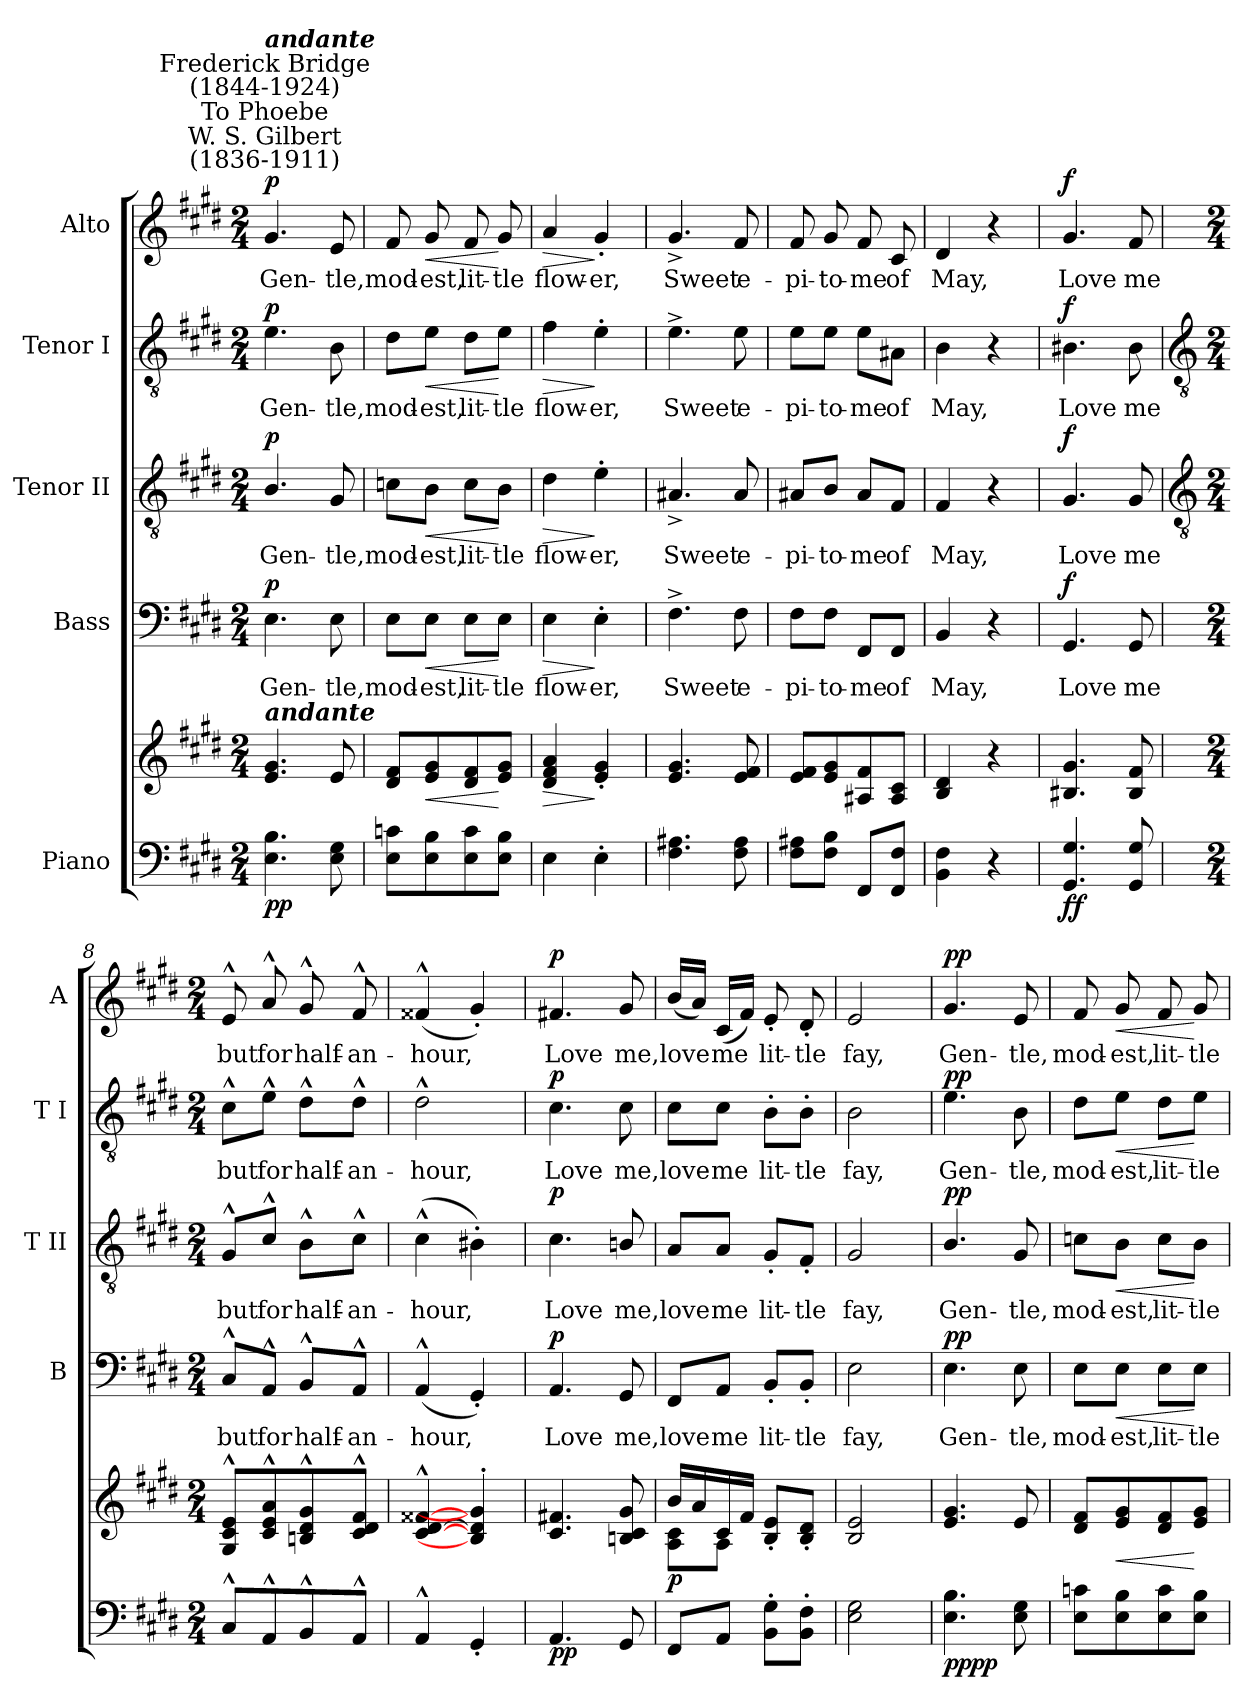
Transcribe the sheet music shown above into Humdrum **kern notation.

**kern	**kern	**dynam	**kern	**text	**dynam	**kern	**text	**dynam	**kern	**text	**dynam	**kern	**text	**dynam
*part5	*part5	*part5	*part4	*part4	*part4	*part3	*part3	*part3	*part2	*part2	*part2	*part1	*part1	*part1
*staff6	*staff5	*staff5/6	*staff4	*staff4	*staff4	*staff3	*staff3	*staff3	*staff2	*staff2	*staff2	*staff1	*staff1	*staff1
*I"Piano	*	*	*I"Bass	*	*	*I"Tenor II	*	*	*I"Tenor I	*	*	*I"Alto	*	*
*	*	*	*I'B	*	*	*I'T II	*	*	*I'T I	*	*	*I'A	*	*
*clefF4	*clefG2	*	*clefF4	*	*	*clefGv2	*	*	*clefGv2	*	*	*clefG2	*	*
*k[f#c#g#d#]	*k[f#c#g#d#]	*	*k[f#c#g#d#]	*	*	*k[f#c#g#d#]	*	*	*k[f#c#g#d#]	*	*	*k[f#c#g#d#]	*	*
*E:	*E:	*	*E:	*	*	*E:	*	*	*E:	*	*	*E:	*	*
*M2/4	*M2/4	*	*M2/4	*	*	*M2/4	*	*	*M2/4	*	*	*M2/4	*	*
=1	=1	=1	=1	=1	=1	=1	=1	=1	=1	=1	=1	=1	=1	=1
!	!	!	!	!	!	!	!	!	!	!	!	!LO:TX:a:cj:t=W. S. Gilbert\n(1836-1911)	!	!
!	!	!	!	!	!	!	!	!	!	!	!	!LO:TX:a:cj:t=To Phoebe	!	!
!	!	!	!	!	!	!	!	!	!	!	!	!LO:TX:a:cj:t=Frederick Bridge\n(1844-1924)	!	!
!	!	!	!	!	!	!	!	!	!	!	!	!LO:TX:a:Bi:t=andante	!	!
!	!LO:TX:a:Bi:t=andante	!	!	!	!	!	!	!	!	!	!	!	!	!
!	!	!LO:DY:b=2	!	!LO:LY:b	!	!	!LO:LY:b	!	!	!LO:LY:b	!	!	!LO:LY:b	!
!	!	!LO:DY:n=1:b	!	!	!LO:DY:b	!	!	!LO:DY:b	!	!	!LO:DY:b	!	!	!LO:DY:b
4.E 4.B	4.e 4.g#	p p	4.E	Gen-	p	4.B/	Gen-	p	4.e	Gen-	p	4.g#	Gen-	p
!	!	!	!	!LO:LY:b	!	!	!LO:LY:b	!	!	!LO:LY:b	!	!	!LO:LY:b	!
8E 8G#	8e	.	8E	-tle,	.	8G#	-tle,	.	8B	-tle,	.	8e	-tle,	.
=2	=2	=2	=2	=2	=2	=2	=2	=2	=2	=2	=2	=2	=2	=2
!	!	!	!	!LO:LY:b	!	!	!LO:LY:b	!	!	!LO:LY:b	!	!	!LO:LY:b	!
8E 8cnL	8d# 8f#L	.	8E\L	mod-	.	8cn\L	mod-	.	8d#\L	mod-	.	8f#	mod-	.
!	!	!LO:HP:b	!	!LO:LY:b	!LO:HP:b	!	!LO:LY:b	!LO:HP:b	!	!LO:LY:b	!LO:HP:b	!	!LO:LY:b	!LO:HP:b
8E 8B	8e 8g#	<	8E\J	-est,	<	8B\J	-est,	<	8e\J	-est,	<	8g#	-est,	<
!	!	!	!	!LO:LY:b	!	!	!LO:LY:b	!	!	!LO:LY:b	!	!	!LO:LY:b	!
8E 8c	8d# 8f#	.	8E\L	lit-	.	8c\L	lit-	.	8d#\L	lit-	.	8f#	lit-	.
!	!	!	!	!LO:LY:b	!	!	!LO:LY:b	!	!	!LO:LY:b	!	!	!LO:LY:b	!
8E 8BJ	8e 8g#J	[	8E\J	-tle	[	8B\J	-tle	[	8e\J	-tle	[	8g#	-tle	[
=3	=3	=3	=3	=3	=3	=3	=3	=3	=3	=3	=3	=3	=3	=3
!	!	!LO:HP:b	!	!LO:LY:b	!LO:HP:b	!	!LO:LY:b	!LO:HP:b	!	!LO:LY:b	!LO:HP:b	!	!LO:LY:b	!LO:HP:b
4E	4d# 4f# 4a	>	4E	flow-	>	4d#	flow-	>	4f#	flow-	>	4a	flow-	>
!	!	!	!	!LO:LY:b	!	!	!LO:LY:b	!	!	!LO:LY:b	!	!	!LO:LY:b	!
4E'	4e' 4g#'	]	4E'	-er,	]	4e'	-er,	]	4e'	-er,	]	4g#'	-er,	]
=4	=4	=4	=4	=4	=4	=4	=4	=4	=4	=4	=4	=4	=4	=4
!	!	!	!	!LO:LY:b	!	!	!LO:LY:b	!	!	!LO:LY:b	!	!	!LO:LY:b	!
4.F# 4.A#X	4.e 4.g#	.	4.F#^	Sweet	.	4.A#X^	Sweet	.	4.e^	Sweet	.	4.g#^	Sweet	.
!	!	!	!	!LO:LY:b	!	!	!LO:LY:b	!	!	!LO:LY:b	!	!	!LO:LY:b	!
8F# 8A#	8e 8f#	.	8F#	e-	.	8A#	e-	.	8e	e-	.	8f#	e-	.
=5	=5	=5	=5	=5	=5	=5	=5	=5	=5	=5	=5	=5	=5	=5
!	!	!	!	!LO:LY:b	!	!	!LO:LY:b	!	!	!LO:LY:b	!	!	!LO:LY:b	!
8F# 8A#XL	8e 8f#L	.	8F#\L	-pi-	.	8A#X/L	-pi-	.	8e\L	-pi-	.	8f#	-pi-	.
!	!	!	!	!LO:LY:b	!	!	!LO:LY:b	!	!	!LO:LY:b	!	!	!LO:LY:b	!
8F# 8BJ	8e 8g#	.	8F#\J	-to-	.	8B/J	-to-	.	8e\J	-to-	.	8g#	-to-	.
!	!	!	!	!LO:LY:b	!	!	!LO:LY:b	!	!	!LO:LY:b	!	!	!LO:LY:b	!
8FF#L	8A#X 8f#	.	8FF#/L	-me	.	8A#/L	-me	.	8e\L	-me	.	8f#	-me	.
!	!	!	!	!LO:LY:b	!	!	!LO:LY:b	!	!	!LO:LY:b	!	!	!LO:LY:b	!
8FF# 8F#J	8A# 8c#J	.	8FF#/J	of	.	8F#/J	of	.	8A#X\J	of	.	8c#	of	.
=6	=6	=6	=6	=6	=6	=6	=6	=6	=6	=6	=6	=6	=6	=6
!	!	!	!	!LO:LY:b	!	!	!LO:LY:b	!	!	!LO:LY:b	!	!	!LO:LY:b	!
4BB 4F#	4B 4d#	.	4BB	May,	.	4F#	May,	.	4B	May,	.	4d#	May,	.
4r	4r	.	4r	.	.	4r	.	.	4r	.	.	4r	.	.
=7	=7	=7	=7	=7	=7	=7	=7	=7	=7	=7	=7	=7	=7	=7
!	!	!LO:DY:b=2	!	!LO:LY:b	!	!	!LO:LY:b	!	!	!LO:LY:b	!	!	!LO:LY:b	!
!	!	!LO:DY:n=1:b	!	!	!LO:DY:b	!	!	!LO:DY:b	!	!	!LO:DY:b	!	!	!LO:DY:b
4.GG# 4.G#	4.B#X 4.g#	f f	4.GG#	Love	f	4.G#	Love	f	4.B#X	Love	f	4.g#	Love	f
!	!	!	!	!LO:LY:b	!	!	!LO:LY:b	!	!	!LO:LY:b	!	!	!LO:LY:b	!
8GG# 8G#	8B# 8f#	.	8GG#	me	.	8G#	me	.	8B#	me	.	8f#	me	.
!!LO:LB:g=z
=8	=8	=8	=8	=8	=8	=8	=8	=8	=8	=8	=8	=8	=8	=8
*	*	*	*	*	*	*clefGv2	*	*	*clefGv2	*	*	*	*	*
*M2/4	*M2/4	*	*M2/4	*	*	*M2/4	*	*	*M2/4	*	*	*M2/4	*	*
*	*^	*	*	*	*	*	*	*	*	*	*	*	*	*
!	!	!LO:N:vis=1	!	!	!LO:LY:b	!	!	!LO:LY:b	!	!	!LO:LY:b	!	!	!LO:LY:b	!
8C#^^L	8G#^^ 8c#^^ 8e^^L	2ryy	.	8C#^^/L	but	.	8G#^^/L	but	.	8c#^^\L	but	.	8e^^	but	.
!	!	!	!	!	!LO:LY:b	!	!	!LO:LY:b	!	!	!LO:LY:b	!	!	!LO:LY:b	!
8AA^^	8c#^^ 8e^^ 8a^^	.	.	8AA^^/J	for	.	8c#^^/J	for	.	8e^^\J	for	.	8a^^	for	.
!	!	!	!	!	!LO:LY:b	!	!	!LO:LY:b	!	!	!LO:LY:b	!	!	!LO:LY:b	!
8BB^^	8Bn^^ 8d#^^ 8g#^^	.	.	8BB^^/L	half-	.	8B^^\L	half-	.	8d#^^\L	half-	.	8g#^^	half-	.
!	!	!	!	!	!LO:LY:b	!	!	!LO:LY:b	!	!	!LO:LY:b	!	!	!LO:LY:b	!
8AA^^J	8c#^^ 8d#^^ 8f#^^J	.	.	8AA^^/J	-an-	.	8c#^^\J	-an-	.	8d#^^\J	-an-	.	8f#^^	-an-	.
=9	=9	=9	=9	=9	=9	=9	=9	=9	=9	=9	=9	=9	=9	=9	=9
!	!	!LO:N:vis=1	!	!	!LO:LY:b	!	!	!LO:LY:b	!	!	!LO:LY:b	!	!	!LO:LY:b	!
4AA^^	[4c#^^ [4d#^^ [4f##X^^	2ryy	.	(<4AA^^	-hour,	.	(>4c#^^	-hour,	.	2d#^^	-hour,	.	(<4f##X^^	-hour,	.
4GG#'	4B#]' 4d#]' 4g#]'	.	.	4GG#')	.	.	4B#X')	.	.	.	.	.	4g#')	.	.
=10	=10	=10	=10	=10	=10	=10	=10	=10	=10	=10	=10	=10	=10	=10	=10
!	!	!LO:N:vis=1	!LO:DY:b=2	!	!LO:LY:b	!	!	!LO:LY:b	!	!	!LO:LY:b	!	!	!LO:LY:b	!
!	!	!	!LO:DY:n=1:b	!	!	!LO:DY:b	!	!	!LO:DY:b	!	!	!LO:DY:b	!	!	!LO:DY:b
4.AA	4.c# 4.f#X	2ryy	p p	4.AA	Love	p	4.c#	Love	p	4.c#	Love	p	4.f#X	Love	p
!	!	!	!	!	!LO:LY:b	!	!	!LO:LY:b	!	!	!LO:LY:b	!	!	!LO:LY:b	!
8GG#/	8Bn 8c# 8g#	.	.	8GG#/	me,	.	8Bn/	me,	.	8c#	me,	.	8g#	me,	.
=11	=11	=11	=11	=11	=11	=11	=11	=11	=11	=11	=11	=11	=11	=11	=11
!	!	!	!LO:DY:b	!	!LO:LY:b	!	!	!LO:LY:b	!	!	!LO:LY:b	!	!	!LO:LY:b	!
8FF#L	16bLL	8A\ 8c#\L	p	8FF#/L	love	.	8A/L	love	.	8c#\L	love	.	(<16bLL	love	.
.	16a	.	.	.	.	.	.	.	.	.	.	.	16aJJ)	.	.
!	!	!	!	!	!LO:LY:b	!	!	!LO:LY:b	!	!	!LO:LY:b	!	!	!LO:LY:b	!
8AAJ	16c#	8A\J	.	8AA/J	me	.	8A/J	me	.	8c#\J	me	.	(<16c#LL	me	.
.	16f#JJ	.	.	.	.	.	.	.	.	.	.	.	16f#JJ)	.	.
!	!	!	!	!	!LO:LY:b	!	!	!LO:LY:b	!	!	!LO:LY:b	!	!	!LO:LY:b	!
8BB' 8G#'L	8B' 8e'L	4ryy	.	8BB'/L	lit-	.	8G#'/L	lit-	.	8B'\L	lit-	.	8e'	lit-	.
!	!	!	!	!	!LO:LY:b	!	!	!LO:LY:b	!	!	!LO:LY:b	!	!	!LO:LY:b	!
8BB' 8F#'J	8B' 8d#'J	.	.	8BB'/J	-tle	.	8F#'/J	-tle	.	8B'\J	-tle	.	8d#'	-tle	.
=12	=12	=12	=12	=12	=12	=12	=12	=12	=12	=12	=12	=12	=12	=12	=12
!	!	!LO:N:vis=1	!	!	!LO:LY:b	!	!	!LO:LY:b	!	!	!LO:LY:b	!	!	!LO:LY:b	!
2E 2G#	2B 2e	2ryy	.	2E	fay,	.	2G#	fay,	.	2B	fay,	.	2e	fay,	.
=13	=13	=13	=13	=13	=13	=13	=13	=13	=13	=13	=13	=13	=13	=13	=13
!	!	!LO:N:vis=1	!LO:DY:b=2	!	!LO:LY:b	!	!	!LO:LY:b	!	!	!LO:LY:b	!	!	!LO:LY:b	!
!	!	!	!LO:DY:n=1:b	!	!	!LO:DY:b	!	!	!LO:DY:b	!	!	!LO:DY:b	!	!	!LO:DY:b
4.E\ 4.B\	4.e 4.g#	2ryy	pp pp	4.E	Gen-	pp	4.B/	Gen-	pp	4.e	Gen-	pp	4.g#	Gen-	pp
!	!	!	!	!	!LO:LY:b	!	!	!LO:LY:b	!	!	!LO:LY:b	!	!	!LO:LY:b	!
8E 8G#	8e	.	.	8E	-tle,	.	8G#	-tle,	.	8B	-tle,	.	8e	-tle,	.
=14	=14	=14	=14	=14	=14	=14	=14	=14	=14	=14	=14	=14	=14	=14	=14
!	!	!LO:N:vis=1	!	!	!LO:LY:b	!	!	!LO:LY:b	!	!	!LO:LY:b	!	!	!LO:LY:b	!
8E 8cnL	8d# 8f#L	2ryy	.	8E\L	mod-	.	8cn\L	mod-	.	8d#\L	mod-	.	8f#	mod-	.
!	!	!	!LO:HP:b	!	!LO:LY:b	!LO:HP:b	!	!LO:LY:b	!LO:HP:b	!	!LO:LY:b	!LO:HP:b	!	!LO:LY:b	!LO:HP:b
8E 8B	8e 8g#	.	<	8E\J	-est,	<	8B\J	-est,	<	8e\J	-est,	<	8g#	-est,	<
!	!	!	!	!	!LO:LY:b	!	!	!LO:LY:b	!	!	!LO:LY:b	!	!	!LO:LY:b	!
8E 8c	8d# 8f#	.	.	8E\L	lit-	.	8c\L	lit-	.	8d#\L	lit-	.	8f#	lit-	.
!	!	!	!	!	!LO:LY:b	!	!	!LO:LY:b	!	!	!LO:LY:b	!	!	!LO:LY:b	!
8E 8BJ	8e 8g#J	.	[	8E\J	-tle	[	8B\J	-tle	[	8e\J	-tle	[	8g#	-tle	[
*	*v	*v	*	*	*	*	*	*	*	*	*	*	*	*	*
=	=	=	=	=	=	=	=	=	=	=	=	=	=	=
*-	*-	*-	*-	*-	*-	*-	*-	*-	*-	*-	*-	*-	*-	*-
